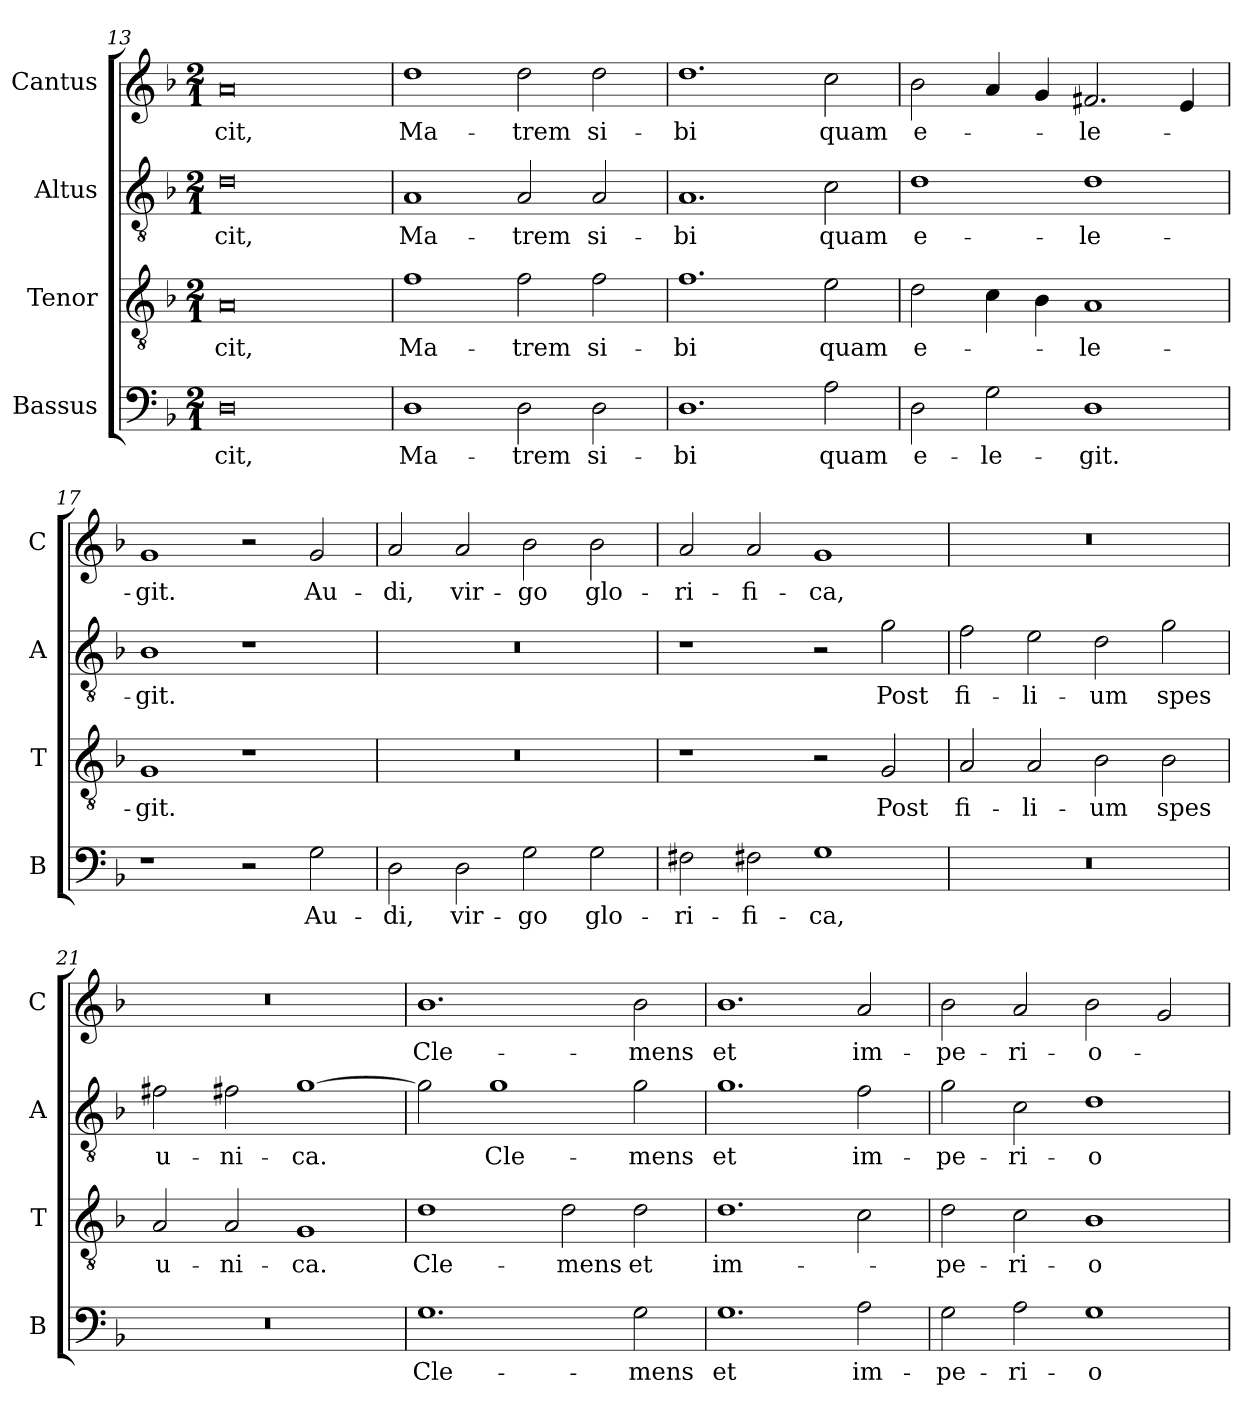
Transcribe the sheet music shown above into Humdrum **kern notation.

**kern	**text	**kern	**text	**kern	**text	**kern	**text
*part4	*part4	*part3	*part3	*part2	*part2	*part1	*part1
*staff4	*staff4	*staff3	*staff3	*staff2	*staff2	*staff1	*staff1
*I"Bassus	*	*I"Tenor	*	*I"Altus	*	*I"Cantus	*
*I'B	*	*I'T	*	*I'A	*	*I'C	*
*clefF4	*	*clefGv2	*	*clefGv2	*	*clefG2	*
*k[b-]	*	*k[b-]	*	*k[b-]	*	*k[b-]	*
*M2/1	*	*M2/1	*	*M2/1	*	*M2/1	*
=13	=13	=13	=13	=13	=13	=13	=13
0D	-cit,	0A	-cit,	0d	-cit,	0a	-cit,
=14	=14	=14	=14	=14	=14	=14	=14
1D	Ma-	1f	Ma-	1A	Ma-	1dd	Ma-
2D	-trem	2f	-trem	2A	-trem	2dd	-trem
2D	si-	2f	si-	2A	si-	2dd	si-
!!LO:LB:g=z
=15	=15	=15	=15	=15	=15	=15	=15
1.D	-bi	1.f	-bi	1.A	-bi	1.dd	-bi
2A	quam	2e	quam	2c	quam	2cc	quam
=16	=16	=16	=16	=16	=16	=16	=16
2D	e-	2d	e-	1d	e-	2b-	e-
2G	-le-	4c	.	.	.	4a	.
.	.	4B-	.	.	.	4g	.
1D	-git.	1A	-le-	1d	-le-	2.f#X	-le-
.	.	.	.	.	.	4e	.
=17	=17	=17	=17	=17	=17	=17	=17
1r	.	1G	-git.	1B-	-git.	1g	-git.
2r	.	1r	.	1r	.	2r	.
2G	Au-	.	.	.	.	2g	Au-
=18	=18	=18	=18	=18	=18	=18	=18
2D	-di,	0r	.	0r	.	2a	-di,
2D	vir-	.	.	.	.	2a	vir-
2G	-go	.	.	.	.	2b-	-go
2G	glo-	.	.	.	.	2b-	glo-
!!LO:LB:g=z
=19	=19	=19	=19	=19	=19	=19	=19
2F#X	-ri-	1r	.	1r	.	2a	-ri-
2F#X	-fi-	.	.	.	.	2a	-fi-
1G	-ca,	2r	.	2r	.	1g	-ca,
.	.	2G	Post	2g	Post	.	.
=20	=20	=20	=20	=20	=20	=20	=20
0r	.	2A	fi-	2f	fi-	0r	.
.	.	2A	-li-	2e	-li-	.	.
.	.	2B-	-um	2d	-um	.	.
.	.	2B-	spes	2g	spes	.	.
=21	=21	=21	=21	=21	=21	=21	=21
0r	.	2A	u-	2f#X	u-	0r	.
.	.	2A	-ni-	2f#X	-ni-	.	.
.	.	1G	-ca.	[1g	-ca.	.	.
=22	=22	=22	=22	=22	=22	=22	=22
1.G	Cle-	1d	Cle-	2g]	.	1.b-	Cle-
.	.	.	.	1g	Cle-	.	.
.	.	2d	-mens	.	.	.	.
2G	-mens	2d	et	2g	-mens	2b-	-mens
!!LO:LB:g=z
=23	=23	=23	=23	=23	=23	=23	=23
1.G	et	1.d	im-	1.g	et	1.b-	et
2A	im-	2c	.	2f	im-	2a	im-
=24	=24	=24	=24	=24	=24	=24	=24
2G	-pe-	2d	-pe-	2g	-pe-	2b-	-pe-
2A	-ri-	2c	-ri-	2c	-ri-	2a	-ri-
1G	-o-	1B-	-o-	1d	-o-	2b-	-o-
.	.	.	.	.	.	2g	.
=	=	=	=	=	=	=	=
*-	*-	*-	*-	*-	*-	*-	*-
